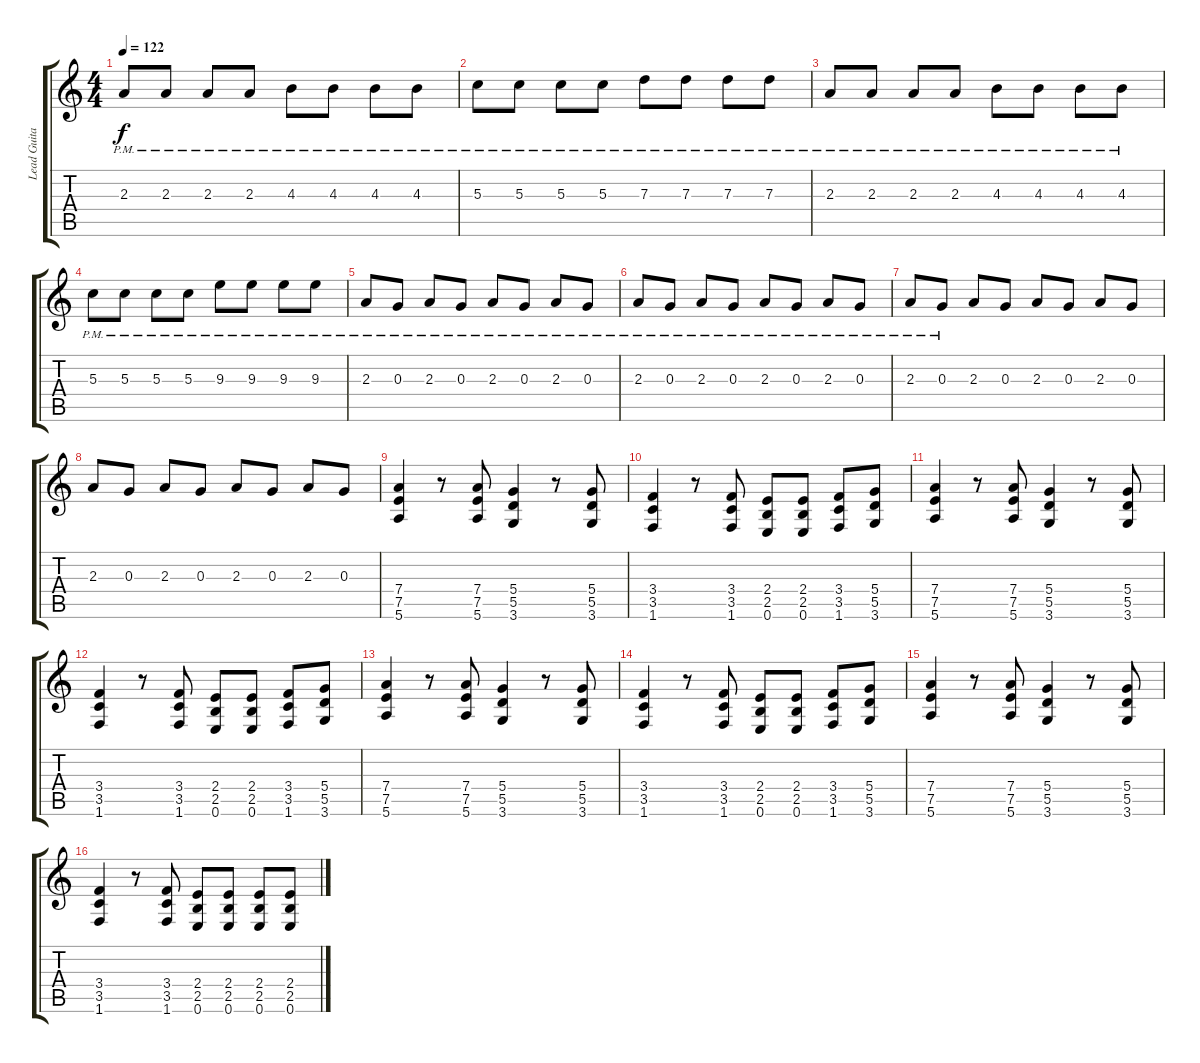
\track ("Lead Guitar" "Lead Guita") {instrument overdrivenguitar}
\staff {score tabs}
\tuning (E4 B3 G3 D3 A2 E2) {hide}
\ts (4 4)
\tempo 122
\clef g2
\ks c
2.3{pm}.8{dy f} 2.3{pm}.8 2.3{pm}.8 2.3{pm}.8 4.3{pm}.8 4.3{pm}.8 4.3{pm}.8 4.3{pm}.8 |
5.3{pm}.8 5.3{pm}.8 5.3{pm}.8 5.3{pm}.8 7.3{pm}.8 7.3{pm}.8 7.3{pm}.8 7.3{pm}.8 |
2.3{pm}.8 2.3{pm}.8 2.3{pm}.8 2.3{pm}.8 4.3{pm}.8 4.3{pm}.8 4.3{pm}.8 4.3{pm}.8 |
5.3{pm}.8 5.3{pm}.8 5.3{pm}.8 5.3{pm}.8 9.3{pm}.8 9.3{pm}.8 9.3{pm}.8 9.3{pm}.8 |
2.3{pm}.8 0.3{pm}.8 2.3{pm}.8 0.3{pm}.8 2.3{pm}.8 0.3{pm}.8 2.3{pm}.8 0.3{pm}.8 |
2.3{pm}.8 0.3{pm}.8 2.3{pm}.8 0.3{pm}.8 2.3{pm}.8 0.3{pm}.8 2.3{pm}.8 0.3{pm}.8 |
2.3{pm}.8 0.3{pm}.8 2.3.8 0.3.8 2.3.8 0.3.8 2.3.8 0.3.8 |
2.3.8 0.3.8 2.3.8 0.3.8 2.3.8 0.3.8 2.3.8 0.3.8 |
(7.4 7.5 5.6).4 r.8 (7.4 7.5 5.6).8 (5.4 5.5 3.6).4 r.8 (5.4 5.5 3.6).8 |
(3.4 3.5 1.6).4 r.8 (3.4 3.5 1.6).8 (2.4 2.5 0.6).8 (2.4 2.5 0.6).8 (3.4 3.5 1.6).8 (5.4 5.5 3.6).8 |
(7.4 7.5 5.6).4 r.8 (7.4 7.5 5.6).8 (5.4 5.5 3.6).4 r.8 (5.4 5.5 3.6).8 |
(3.4 3.5 1.6).4 r.8 (3.4 3.5 1.6).8 (2.4 2.5 0.6).8 (2.4 2.5 0.6).8 (3.4 3.5 1.6).8 (5.4 5.5 3.6).8 |
(7.4 7.5 5.6).4 r.8 (7.4 7.5 5.6).8 (5.4 5.5 3.6).4 r.8 (5.4 5.5 3.6).8 |
(3.4 3.5 1.6).4 r.8 (3.4 3.5 1.6).8 (2.4 2.5 0.6).8 (2.4 2.5 0.6).8 (3.4 3.5 1.6).8 (5.4 5.5 3.6).8 |
(7.4 7.5 5.6).4 r.8 (7.4 7.5 5.6).8 (5.4 5.5 3.6).4 r.8 (5.4 5.5 3.6).8 |
(3.4 3.5 1.6).4 r.8 (3.4 3.5 1.6).8 (2.4 2.5 0.6).8 (2.4 2.5 0.6).8 (2.4 2.5 0.6).8 (2.4 2.5 0.6).8
